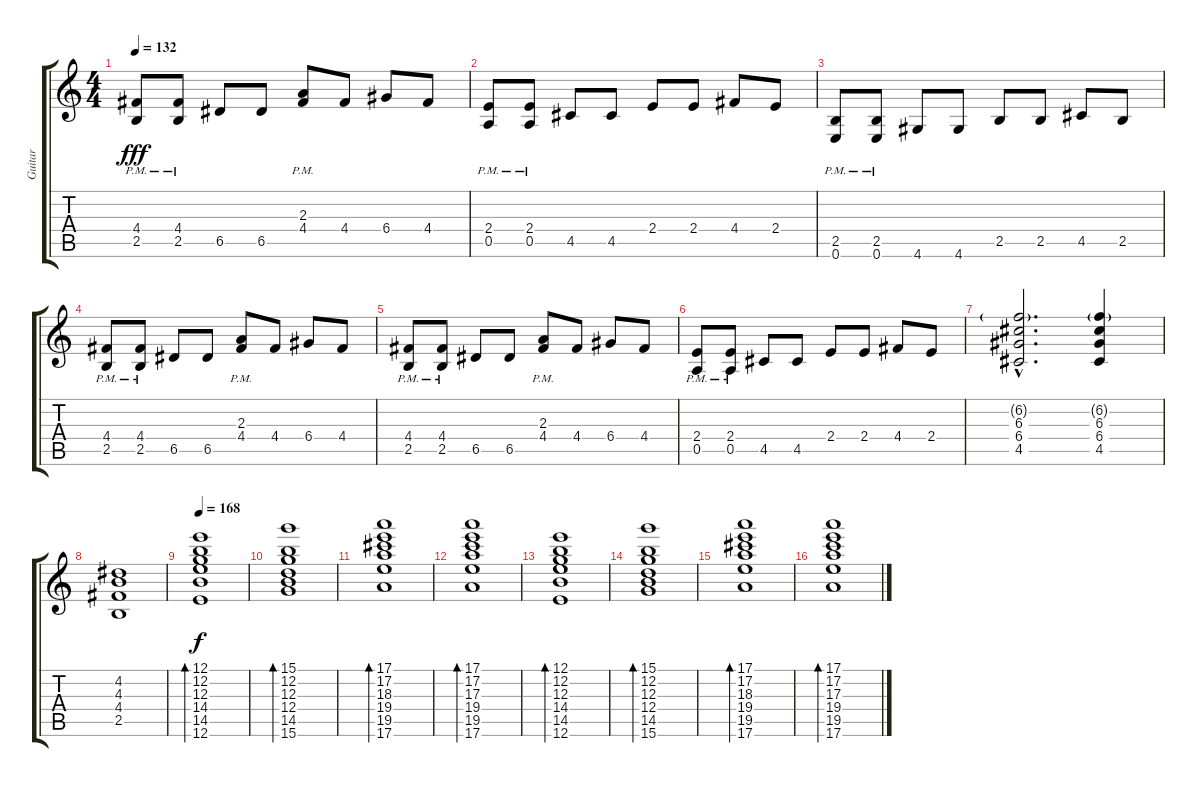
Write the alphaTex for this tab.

\track ("Guitar" "Guitar") {instrument electricguitarclean}
\staff {score tabs}
\tuning (E4 B3 G3 D3 A2 E2) {hide}
\ts (4 4)
\tempo 132
\clef g2
\ks c
(4.4{pm} 2.5).8{dy fff} (4.4{pm} 2.5).8 6.5.8 6.5.8 (2.3{pm} 4.4).8 4.4.8 6.4.8 4.4.8 |
(2.4{pm} 0.5).8 (2.4{pm} 0.5).8 4.5.8 4.5.8 2.4.8 2.4.8 4.4.8 2.4.8 |
(2.5{pm} 0.6).8 (2.5{pm} 0.6).8 4.6.8 4.6.8 2.5.8 2.5.8 4.5.8 2.5.8 |
(4.4{pm} 2.5).8 (4.4{pm} 2.5).8 6.5.8 6.5.8 (2.3{pm} 4.4).8 4.4.8 6.4.8 4.4.8 |
(4.4{pm} 2.5).8 (4.4{pm} 2.5).8 6.5.8 6.5.8 (2.3{pm} 4.4).8 4.4.8 6.4.8 4.4.8 |
(2.4{pm} 0.5).8 (2.4{pm} 0.5).8 4.5.8 4.5.8 2.4.8 2.4.8 4.4.8 2.4.8 |
(6.2{g hac} 6.3{hac} 6.4{hac} 4.5{hac}).2{d} (6.2{g} 6.3 6.4 4.5).4 |
(4.2 4.3 4.4 2.5).1 |
\tempo 168
(12.1 12.2 12.3 14.4 14.5 12.6).1{bd 240 dy f volume 15 instrument harpsichord} |
(15.1 12.2 12.3 12.4 14.5 15.6).1{bd 240} |
(17.1 17.2 18.3 19.4 19.5 17.6).1{bd 240} |
(17.1 17.2 17.3 19.4 19.5 17.6).1{bd 240} |
(12.1 12.2 12.3 14.4 14.5 12.6).1{bd 240} |
(15.1 12.2 12.3 12.4 14.5 15.6).1{bd 240} |
(17.1 17.2 18.3 19.4 19.5 17.6).1{bd 240} |
(17.1 17.2 17.3 19.4 19.5 17.6).1{bd 240}
